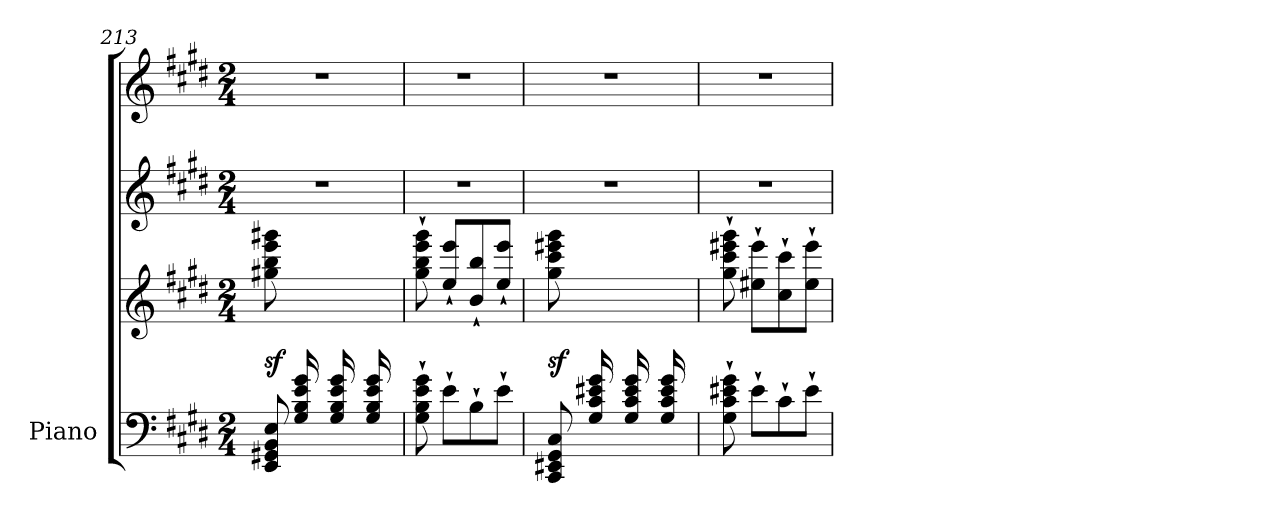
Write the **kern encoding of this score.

**kern	**kern	**kern	**kern	**dynam
*part1	*part1	*part1	*part1	*part1
*staff4	*staff3	*staff2	*staff1	*staff1/2/3/4
*I"Piano	*	*	*	*
*I'Pno.	*	*	*	*
*clefF4	*clefG2	*clefG2	*clefG2	*
*k[f#c#g#d#]	*k[f#c#g#d#]	*k[f#c#g#d#]	*k[f#c#g#d#]	*
*M2/4	*M2/4	*M2/4	*M2/4	*
=213	=213	=213	=213	=213
*	*^	*	*	*
!	!	!	!	!	!LO:DY:b=3
8EE/ 8GG#X/ 8BB/ 8E/	8.ryy	8gg#X\ 8bb\ 8eee\ 8ggg#X\	2r	2r	sf
16G#/ 16B/ 16e/ 16g#/LL	.	8ryy	.	.	.
16ryy	16g#\ 16b\ 16ee\ 16gg#\	.	.	.	.
16G#/ 16B/ 16e/ 16g#/	16ryy	4ryy	.	.	.
16ryy	16g#\ 16b\ 16ee\ 16gg#\	.	.	.	.
16G#/ 16B/ 16e/ 16g#/	16ryy	.	.	.	.
16ryy	16g#\ 16b\ 16ee\ 16gg#\JJ	.	.	.	.
*	*v	*v	*	*	*
=214	=214	=214	=214	=214
8G#\` 8B\` 8e\` 8g#\`	8gg#\` 8bb\` 8eee\` 8ggg#\`	2r	2r	.
8e`\L	8ee/` 8eee/`L	.	.	.
8B`\	8b/` 8bb/`	.	.	.
8e`\J	8ee/` 8eee/`J	.	.	.
=215	=215	=215	=215	=215
*	*^	*	*	*
!	!	!	!	!	!LO:DY:b=3
8CC#/ 8EE#X/ 8GG#/ 8C#/	8.ryy	8gg#\ 8ccc#\ 8eee#X\ 8ggg#\	2r	2r	sf
16G#/ 16c#/ 16e#X/ 16g#/LL	.	8ryy	.	.	.
16ryy	16g#\ 16cc#\ 16ee#X\ 16gg#\	.	.	.	.
16G#/ 16c#/ 16e#/ 16g#/	16ryy	4ryy	.	.	.
16ryy	16g#\ 16cc#\ 16ee#\ 16gg#\	.	.	.	.
16G#/ 16c#/ 16e#/ 16g#/	16ryy	.	.	.	.
16ryy	16g#\ 16cc#\ 16ee#\ 16gg#\JJ	.	.	.	.
*	*v	*v	*	*	*
!!LO:LB:g=z
=216	=216	=216	=216	=216
8G#\` 8c#\` 8e#X\` 8g#\`	8gg#\` 8ccc#\` 8eee#X\` 8ggg#\`	2r	2r	.
8e#`\L	8ee#X\` 8eee#\`L	.	.	.
8c#`\	8cc#\` 8ccc#\`	.	.	.
8e#`\J	8ee#\` 8eee#\`J	.	.	.
=	=	=	=	=
*-	*-	*-	*-	*-
